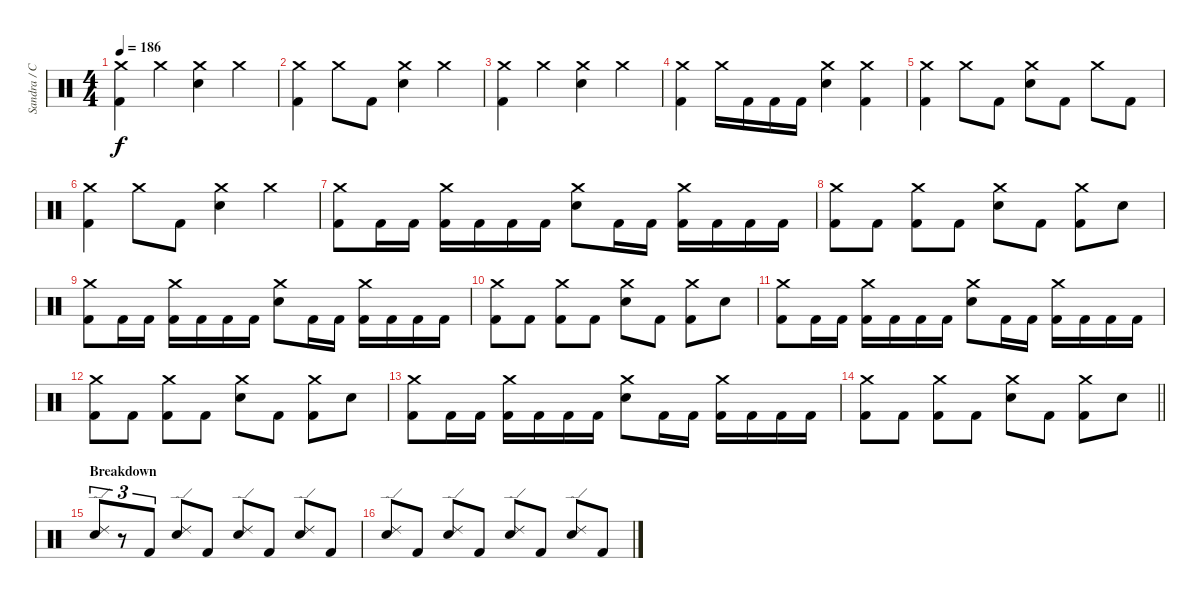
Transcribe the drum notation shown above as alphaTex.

\track ("Sandra / Christian" "Sandra / C") {instrument percussion}
\staff {score}
\articulation defaults
\ts (4 4)
\tempo 186
\clef neutral
\ks c
("Crash medium (hit)" "Kick (hit) 2").4{dy f} "Crash medium (hit)".4 ("Crash medium (hit)" "Electric Snare (hit)").4 "Crash medium (hit)".4 |
("Crash medium (hit)" "Kick (hit) 2").4 "Crash medium (hit)".8 "Kick (hit) 2".8 ("Crash medium (hit)" "Electric Snare (hit)").4 "Crash medium (hit)".4 |
("Crash medium (hit)" "Kick (hit) 2").4 "Crash medium (hit)".4 ("Crash medium (hit)" "Electric Snare (hit)").4 "Crash medium (hit)".4 |
("Crash medium (hit)" "Kick (hit) 2").4 "Crash medium (hit)".16 "Kick (hit) 2".16 "Kick (hit) 2".16 "Kick (hit) 2".16 ("Crash medium (hit)" "Electric Snare (hit)").4 ("Crash medium (hit)" "Kick (hit) 2").4 |
("Crash medium (hit)" "Kick (hit) 2").4 "Crash medium (hit)".8 "Kick (hit) 2".8 ("Crash medium (hit)" "Electric Snare (hit)").8 "Kick (hit) 2".8 "Crash medium (hit)".8 "Kick (hit) 2".8 |
("Crash medium (hit)" "Kick (hit) 2").4 "Crash medium (hit)".8 "Kick (hit) 2".8 ("Crash medium (hit)" "Electric Snare (hit)").4 "Crash medium (hit)".4 |
("Crash medium (hit)" "Kick (hit) 2").8 "Kick (hit) 2".16 "Kick (hit) 2".16 ("Crash medium (hit)" "Kick (hit) 2").16 "Kick (hit) 2".16 "Kick (hit) 2".16 "Kick (hit) 2".16 ("Crash medium (hit)" "Electric Snare (hit)").8 "Kick (hit) 2".16 "Kick (hit) 2".16 ("Crash medium (hit)" "Kick (hit) 2").16 "Kick (hit) 2".16 "Kick (hit) 2".16 "Kick (hit) 2".16 |
("Crash medium (hit)" "Kick (hit) 2").8 "Kick (hit) 2".8 ("Crash medium (hit)" "Kick (hit) 2").8 "Kick (hit) 2".8 ("Crash medium (hit)" "Electric Snare (hit)").8 "Kick (hit) 2".8 ("Crash medium (hit)" "Kick (hit) 2").8 "Electric Snare (hit)".8 |
("Crash medium (hit)" "Kick (hit) 2").8 "Kick (hit) 2".16 "Kick (hit) 2".16 ("Crash medium (hit)" "Kick (hit) 2").16 "Kick (hit) 2".16 "Kick (hit) 2".16 "Kick (hit) 2".16 ("Crash medium (hit)" "Electric Snare (hit)").8 "Kick (hit) 2".16 "Kick (hit) 2".16 ("Crash medium (hit)" "Kick (hit) 2").16 "Kick (hit) 2".16 "Kick (hit) 2".16 "Kick (hit) 2".16 |
("Crash medium (hit)" "Kick (hit) 2").8 "Kick (hit) 2".8 ("Crash medium (hit)" "Kick (hit) 2").8 "Kick (hit) 2".8 ("Crash medium (hit)" "Electric Snare (hit)").8 "Kick (hit) 2".8 ("Crash medium (hit)" "Kick (hit) 2").8 "Electric Snare (hit)".8 |
("Crash medium (hit)" "Kick (hit) 2").8 "Kick (hit) 2".16 "Kick (hit) 2".16 ("Crash medium (hit)" "Kick (hit) 2").16 "Kick (hit) 2".16 "Kick (hit) 2".16 "Kick (hit) 2".16 ("Crash medium (hit)" "Electric Snare (hit)").8 "Kick (hit) 2".16 "Kick (hit) 2".16 ("Crash medium (hit)" "Kick (hit) 2").16 "Kick (hit) 2".16 "Kick (hit) 2".16 "Kick (hit) 2".16 |
("Crash medium (hit)" "Kick (hit) 2").8 "Kick (hit) 2".8 ("Crash medium (hit)" "Kick (hit) 2").8 "Kick (hit) 2".8 ("Crash medium (hit)" "Electric Snare (hit)").8 "Kick (hit) 2".8 ("Crash medium (hit)" "Kick (hit) 2").8 "Electric Snare (hit)".8 |
("Crash medium (hit)" "Kick (hit) 2").8 "Kick (hit) 2".16 "Kick (hit) 2".16 ("Crash medium (hit)" "Kick (hit) 2").16 "Kick (hit) 2".16 "Kick (hit) 2".16 "Kick (hit) 2".16 ("Crash medium (hit)" "Electric Snare (hit)").8 "Kick (hit) 2".16 "Kick (hit) 2".16 ("Crash medium (hit)" "Kick (hit) 2").16 "Kick (hit) 2".16 "Kick (hit) 2".16 "Kick (hit) 2".16 |
\barLineRight lightlight
("Crash medium (hit)" "Kick (hit) 2").8 "Kick (hit) 2".8 ("Crash medium (hit)" "Kick (hit) 2").8 "Kick (hit) 2".8 ("Crash medium (hit)" "Electric Snare (hit)").8 "Kick (hit) 2".8 ("Crash medium (hit)" "Kick (hit) 2").8 "Electric Snare (hit)".8 |
\section ("" "Breakdown")
("Ride (edge) 2" "Electric Snare (hit)").8{tu (3 2)} r.8{tu (3 2)} "Kick (hit) 2".8{tu (3 2)} ("Ride (edge) 2" "Electric Snare (hit)").8 "Kick (hit) 2".8 ("Ride (edge) 2" "Electric Snare (hit)").8 "Kick (hit) 2".8 ("Ride (edge) 2" "Electric Snare (hit)").8 "Kick (hit) 2".8 |
("Ride (edge) 2" "Electric Snare (hit)").8 "Kick (hit) 2".8 ("Ride (edge) 2" "Electric Snare (hit)").8 "Kick (hit) 2".8 ("Ride (edge) 2" "Electric Snare (hit)").8 "Kick (hit) 2".8 ("Ride (edge) 2" "Electric Snare (hit)").8 "Kick (hit) 2".8
